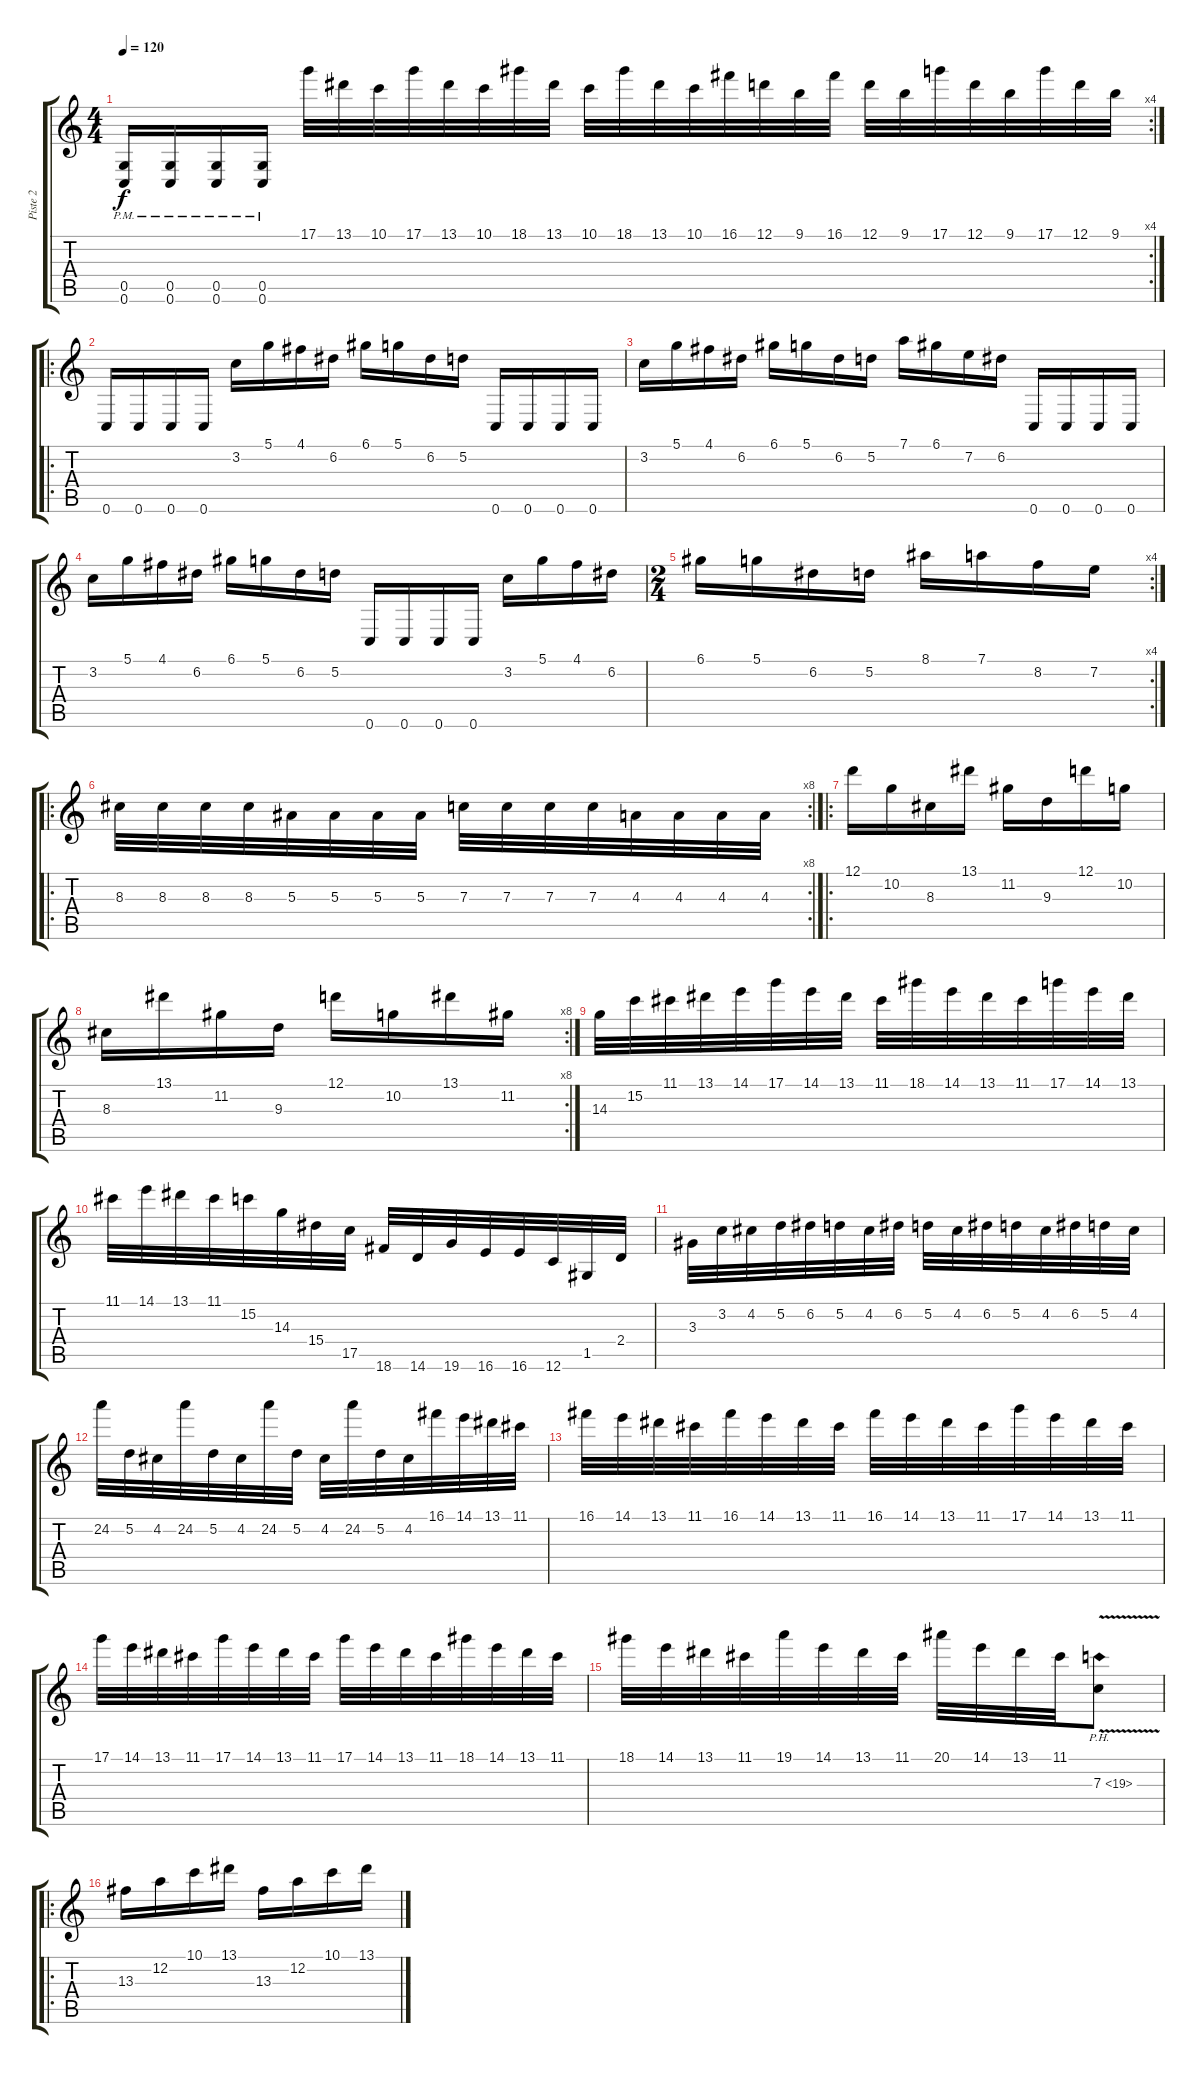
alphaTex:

\track ("Piste 2" "Piste 2") {instrument distortionguitar}
\staff {score tabs}
\tuning (D4 A3 F3 C3 G2 C2) {hide}
\rc 4
\ts (4 4)
\tempo 120
\clef g2
\ks c
(0.5{pm} 0.6{pm}).16{dy f} (0.5{pm} 0.6{pm}).16 (0.5{pm} 0.6{pm}).16 (0.5{pm} 0.6{pm}).16 17.1.32 13.1.32 10.1.32 17.1.32 13.1.32 10.1.32 18.1.32 13.1.32 10.1.32 18.1.32 13.1.32 10.1.32 16.1.32 12.1.32 9.1.32 16.1.32 12.1.32 9.1.32 17.1.32 12.1.32 9.1.32 17.1.32 12.1.32 9.1.32 |
\ro
0.6.16 0.6.16 0.6.16 0.6.16 3.2.16 5.1.16 4.1.16 6.2.16 6.1.16 5.1.16 6.2.16 5.2.16 0.6.16 0.6.16 0.6.16 0.6.16 |
3.2.16 5.1.16 4.1.16 6.2.16 6.1.16 5.1.16 6.2.16 5.2.16 7.1.16 6.1.16 7.2.16 6.2.16 0.6.16 0.6.16 0.6.16 0.6.16 |
3.2.16 5.1.16 4.1.16 6.2.16 6.1.16 5.1.16 6.2.16 5.2.16 0.6.16 0.6.16 0.6.16 0.6.16 3.2.16 5.1.16 4.1.16 6.2.16 |
\rc 4
\ts (2 4)
6.1.16 5.1.16 6.2.16 5.2.16 8.1.16 7.1.16 8.2.16 7.2.16 |
\ro
\rc 8
8.3.32 8.3.32 8.3.32 8.3.32 5.3.32 5.3.32 5.3.32 5.3.32 7.3.32 7.3.32 7.3.32 7.3.32 4.3.32 4.3.32 4.3.32 4.3.32 |
\ro
12.1.16 10.2.16 8.3.16 13.1.16 11.2.16 9.3.16 12.1.16 10.2.16 |
\rc 8
8.3.16 13.1.16 11.2.16 9.3.16 12.1.16 10.2.16 13.1.16 11.2.16 |
14.3.32 15.2.32 11.1.32 13.1.32 14.1.32 17.1.32 14.1.32 13.1.32 11.1.32 18.1.32 14.1.32 13.1.32 11.1.32 17.1.32 14.1.32 13.1.32 |
11.1.32 14.1.32 13.1.32 11.1.32 15.2.32 14.3.32 15.4.32 17.5.32 18.6.32 14.6.32 19.6.32 16.6.32 16.6.32 12.6.32 1.5.32 2.4.32 |
3.3.32 3.2.32 4.2.32 5.2.32 6.2.32 5.2.32 4.2.32 6.2.32 5.2.32 4.2.32 6.2.32 5.2.32 4.2.32 6.2.32 5.2.32 4.2.32 |
24.2.32 5.2.32 4.2.32 24.2.32 5.2.32 4.2.32 24.2.32 5.2.32 4.2.32 24.2.32 5.2.32 4.2.32 16.1.32 14.1.32 13.1.32 11.1.32 |
16.1.32 14.1.32 13.1.32 11.1.32 16.1.32 14.1.32 13.1.32 11.1.32 16.1.32 14.1.32 13.1.32 11.1.32 17.1.32 14.1.32 13.1.32 11.1.32 |
17.1.32 14.1.32 13.1.32 11.1.32 17.1.32 14.1.32 13.1.32 11.1.32 17.1.32 14.1.32 13.1.32 11.1.32 18.1.32 14.1.32 13.1.32 11.1.32 |
18.1.32 14.1.32 13.1.32 11.1.32 19.1.32 14.1.32 13.1.32 11.1.32 20.1.32 14.1.32 13.1.32 11.1.32 7.3{ph 12 v}.8 |
\ro
13.3.16 12.2.16 10.1.16 13.1.16 13.3.16 12.2.16 10.1.16 13.1.16
